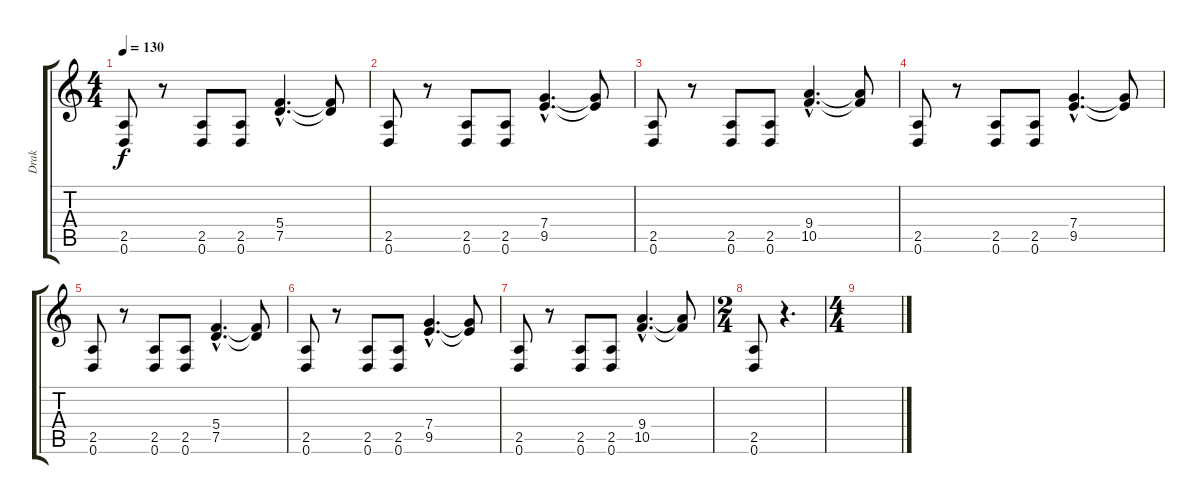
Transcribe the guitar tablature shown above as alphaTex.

\track ("Drak" "Drak") {instrument distortionguitar}
\staff {score tabs}
\tuning (D4 A3 F3 C3 G2 D2) {hide}
\ts (4 4)
\tempo 130
\clef g2
\ks c
(2.5 0.6).8{dy f} r.8 (2.5 0.6).8 (2.5 0.6).8 (5.4{hac} 7.5{hac}).4{d} (5.4{t} 7.5{t}).8 |
(2.5 0.6).8 r.8 (2.5 0.6).8 (2.5 0.6).8 (7.4{hac} 9.5{hac}).4{d} (7.4{t} 9.5{t}).8 |
(2.5 0.6).8 r.8 (2.5 0.6).8 (2.5 0.6).8 (9.4{hac} 10.5{hac}).4{d} (9.4{t} 10.5{t}).8 |
(2.5 0.6).8 r.8 (2.5 0.6).8 (2.5 0.6).8 (7.4{hac} 9.5{hac}).4{d} (7.4{t} 9.5{t}).8 |
(2.5 0.6).8 r.8 (2.5 0.6).8 (2.5 0.6).8 (5.4{hac} 7.5{hac}).4{d} (5.4{t} 7.5{t}).8 |
(2.5 0.6).8 r.8 (2.5 0.6).8 (2.5 0.6).8 (7.4{hac} 9.5{hac}).4{d} (7.4{t} 9.5{t}).8 |
(2.5 0.6).8 r.8 (2.5 0.6).8 (2.5 0.6).8 (9.4{hac} 10.5{hac}).4{d} (9.4{t} 10.5{t}).8 |
\ts (2 4)
(2.5 0.6).8 r.4{d} |
\ts (4 4)
